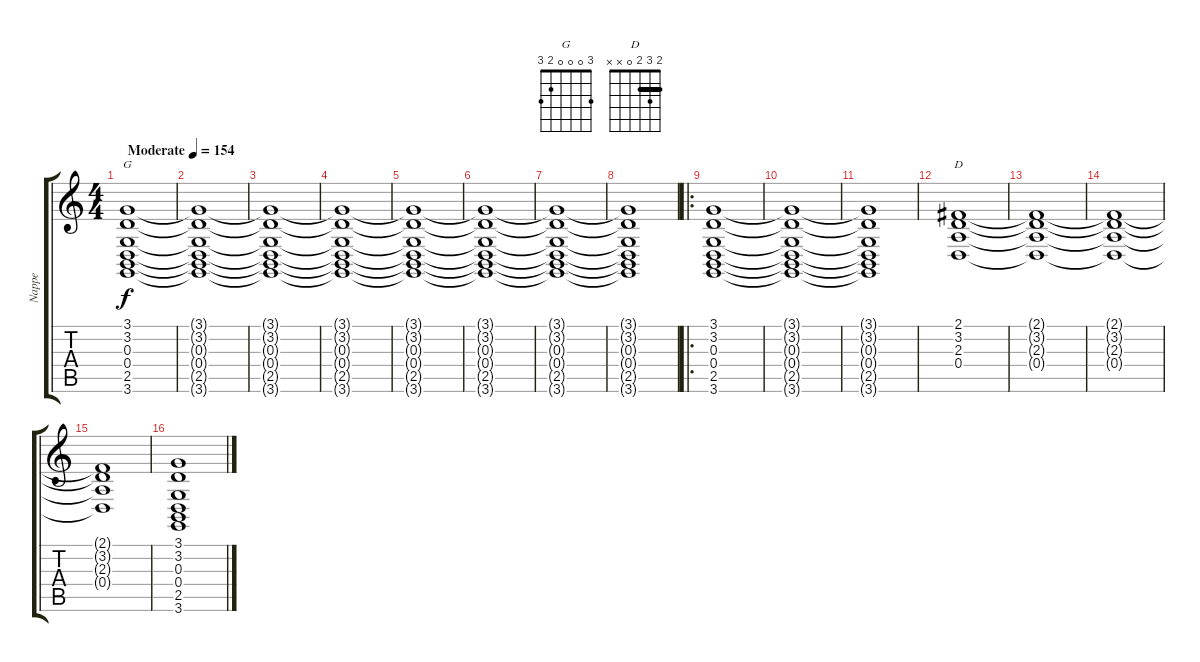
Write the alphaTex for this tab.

\track ("Nappe" "Nappe") {instrument choiraahs}
\staff {score tabs}
\tuning (E4 B3 G3 D3 A2 E2) {hide}
\chord ("G" 3 0 0 0 2 3)
\chord ("D" 2 3 2 0 x x) {barre 2}
\ts (4 4)
\tempo (154 "Moderate")
\clef g2
\ks c
(3.1 3.2 0.3 0.4 2.5 3.6).1{ch "G" dy f instrument choiraahs} |
(3.1{t} 3.2{t} 0.3{t} 0.4{t} 2.5{t} 3.6{t}).1 |
(3.1{t} 3.2{t} 0.3{t} 0.4{t} 2.5{t} 3.6{t}).1 |
(3.1{t} 3.2{t} 0.3{t} 0.4{t} 2.5{t} 3.6{t}).1 |
(3.1{t} 3.2{t} 0.3{t} 0.4{t} 2.5{t} 3.6{t}).1 |
(3.1{t} 3.2{t} 0.3{t} 0.4{t} 2.5{t} 3.6{t}).1 |
(3.1{t} 3.2{t} 0.3{t} 0.4{t} 2.5{t} 3.6{t}).1 |
(3.1{t} 3.2{t} 0.3{t} 0.4{t} 2.5{t} 3.6{t}).1 |
\ro
(3.1 3.2 0.3 0.4 2.5 3.6).1 |
(3.1{t} 3.2{t} 0.3{t} 0.4{t} 2.5{t} 3.6{t}).1 |
(3.1{t} 3.2{t} 0.3{t} 0.4{t} 2.5{t} 3.6{t}).1 |
(2.1 3.2 2.3 0.4).1{ch "D"} |
(2.1{t} 3.2{t} 2.3{t} 0.4{t}).1 |
(2.1{t} 3.2{t} 2.3{t} 0.4{t}).1 |
(2.1{t} 3.2{t} 2.3{t} 0.4{t}).1 |
(3.1 3.2 0.3 0.4 2.5 3.6).1
